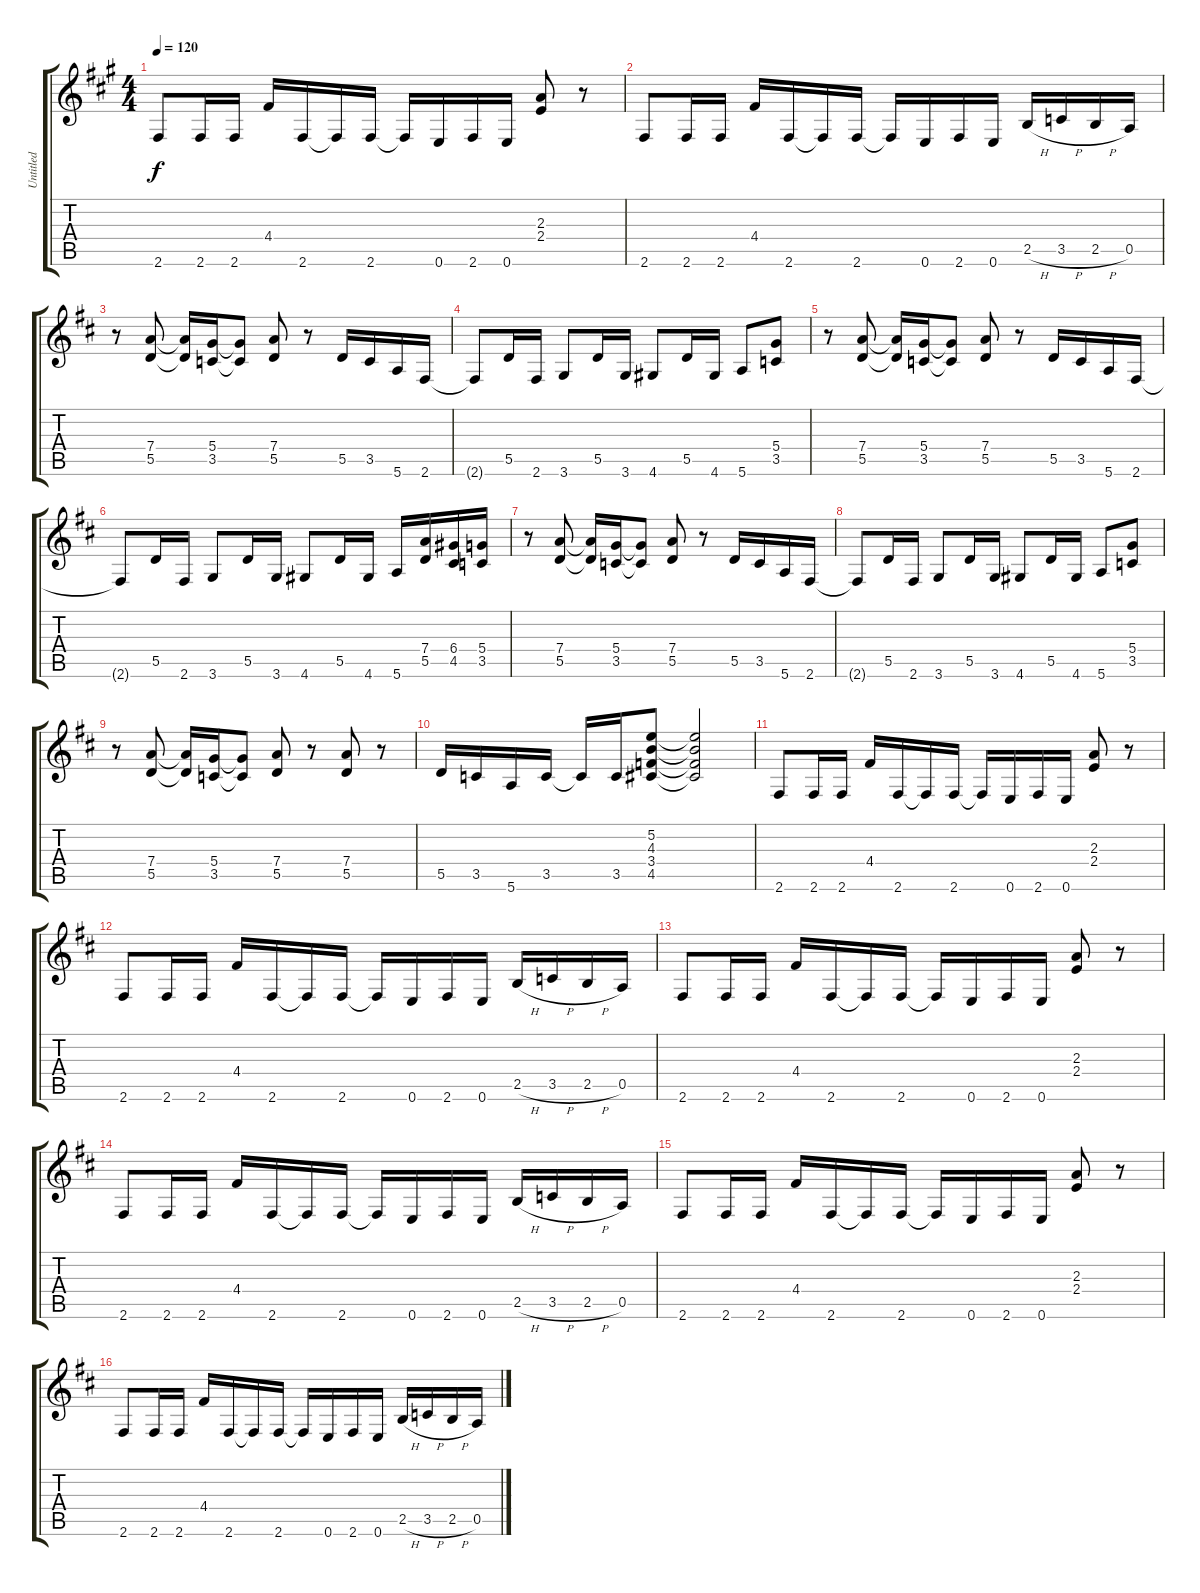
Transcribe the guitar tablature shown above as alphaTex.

\track ("Untitled" "Untitled") {instrument distortionguitar}
\staff {score tabs}
\tuning (E4 B3 G3 D3 A2 E2) {hide}
\ts (4 4)
\tempo 120
\clef g2
\ks a
2.6.8{dy f} 2.6.16 2.6.16 4.4.16 2.6.16 2.6{t}.16 2.6.16 2.6{t}.16 0.6.16 2.6.16 0.6.16 (2.3 2.4).8 r.8 |
2.6.8 2.6.16 2.6.16 4.4.16 2.6.16 2.6{t}.16 2.6.16 2.6{t}.16 0.6.16 2.6.16 0.6.16 2.5{h}.16 3.5{h}.16 2.5{h}.16 0.5.16 |
\ks d
r.8 (7.4 5.5).8 (7.4{t} 5.5{t}).16 (5.4 3.5).16 (5.4{t} 3.5{t}).8 (7.4 5.5).8 r.8 5.5.16 3.5.16 5.6.16 2.6.16 |
2.6{t}.8 5.5.16 2.6.16 3.6.8 5.5.16 3.6.16 4.6.8 5.5.16 4.6.16 5.6.8 (5.4 3.5).8 |
r.8 (7.4 5.5).8 (7.4{t} 5.5{t}).16 (5.4 3.5).16 (5.4{t} 3.5{t}).8 (7.4 5.5).8 r.8 5.5.16 3.5.16 5.6.16 2.6.16 |
2.6{t}.8 5.5.16 2.6.16 3.6.8 5.5.16 3.6.16 4.6.8 5.5.16 4.6.16 5.6.16 (7.4 5.5).16 (6.4 4.5).16 (5.4 3.5).16 |
r.8 (7.4 5.5).8 (7.4{t} 5.5{t}).16 (5.4 3.5).16 (5.4{t} 3.5{t}).8 (7.4 5.5).8 r.8 5.5.16 3.5.16 5.6.16 2.6.16 |
2.6{t}.8 5.5.16 2.6.16 3.6.8 5.5.16 3.6.16 4.6.8 5.5.16 4.6.16 5.6.8 (5.4 3.5).8 |
r.8 (7.4 5.5).8 (7.4{t} 5.5{t}).16 (5.4 3.5).16 (5.4{t} 3.5{t}).8 (7.4 5.5).8 r.8 (7.4 5.5).8 r.8 |
5.5.16 3.5.16 5.6.16 3.5.16 3.5{t}.16 3.5.16 (5.2 4.3 3.4 4.5).8 (5.2{t} 4.3{t} 3.4{t} 4.5{t}).2 |
2.6.8 2.6.16 2.6.16 4.4.16 2.6.16 2.6{t}.16 2.6.16 2.6{t}.16 0.6.16 2.6.16 0.6.16 (2.3 2.4).8 r.8 |
2.6.8 2.6.16 2.6.16 4.4.16 2.6.16 2.6{t}.16 2.6.16 2.6{t}.16 0.6.16 2.6.16 0.6.16 2.5{h}.16 3.5{h}.16 2.5{h}.16 0.5.16 |
2.6.8 2.6.16 2.6.16 4.4.16 2.6.16 2.6{t}.16 2.6.16 2.6{t}.16 0.6.16 2.6.16 0.6.16 (2.3 2.4).8 r.8 |
2.6.8 2.6.16 2.6.16 4.4.16 2.6.16 2.6{t}.16 2.6.16 2.6{t}.16 0.6.16 2.6.16 0.6.16 2.5{h}.16 3.5{h}.16 2.5{h}.16 0.5.16 |
2.6.8 2.6.16 2.6.16 4.4.16 2.6.16 2.6{t}.16 2.6.16 2.6{t}.16 0.6.16 2.6.16 0.6.16 (2.3 2.4).8 r.8 |
2.6.8 2.6.16 2.6.16 4.4.16 2.6.16 2.6{t}.16 2.6.16 2.6{t}.16 0.6.16 2.6.16 0.6.16 2.5{h}.16 3.5{h}.16 2.5{h}.16 0.5.16
